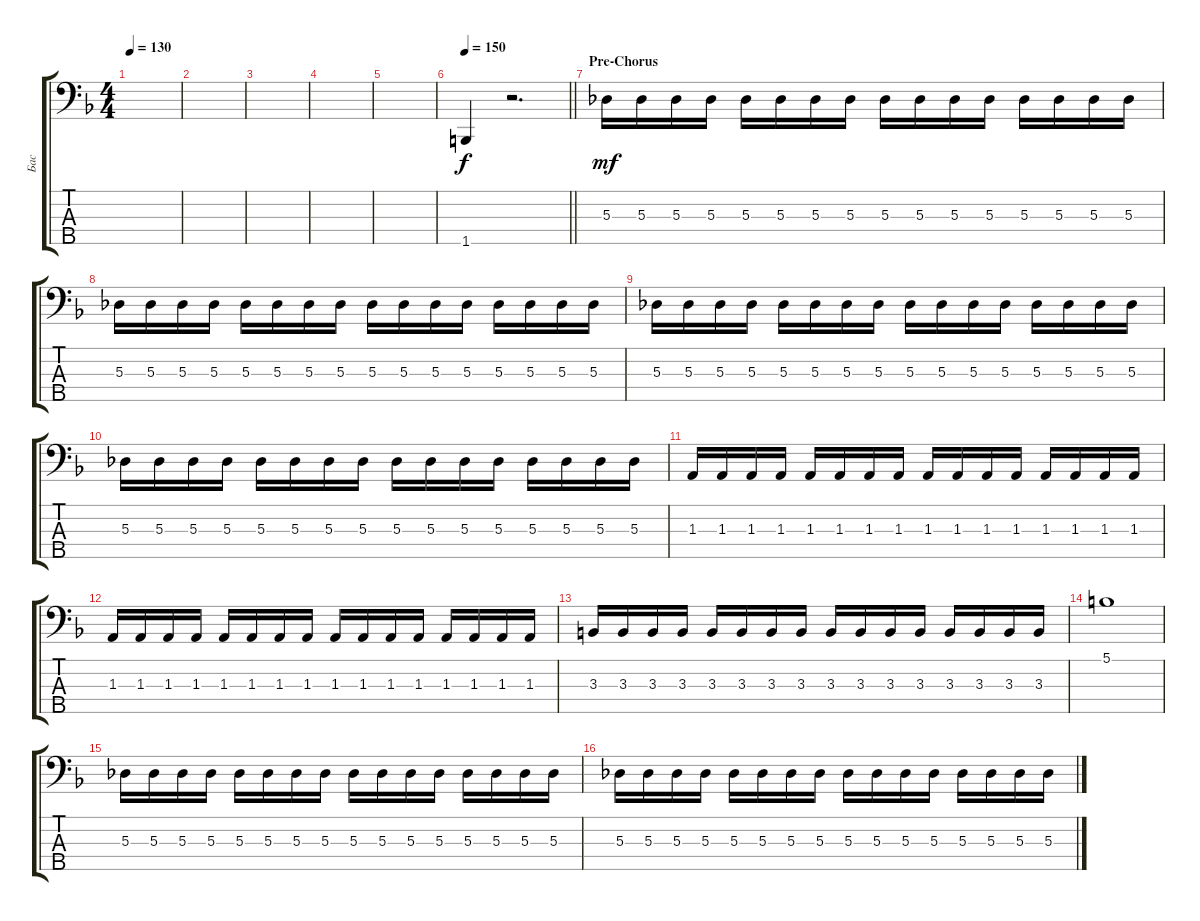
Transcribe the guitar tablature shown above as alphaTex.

\track ("Бас" "Бас") {instrument electricbassfinger}
\staff {score tabs}
\tuning (Gb2 Db2 Ab1 Eb1 Bb0) {hide}
\ts (4 4)
\tempo 130
\clef f4
\ks dminor
|
|
|
|
|
\tempo 150
\barLineRight lightlight
1.5.4 r.2{d} |
\section ("" "Pre-Chorus")
5.3.16{dy mf} 5.3.16 5.3.16 5.3.16 5.3.16 5.3.16 5.3.16 5.3.16 5.3.16 5.3.16 5.3.16 5.3.16 5.3.16 5.3.16 5.3.16 5.3.16 |
5.3.16 5.3.16 5.3.16 5.3.16 5.3.16 5.3.16 5.3.16 5.3.16 5.3.16 5.3.16 5.3.16 5.3.16 5.3.16 5.3.16 5.3.16 5.3.16 |
5.3.16 5.3.16 5.3.16 5.3.16 5.3.16 5.3.16 5.3.16 5.3.16 5.3.16 5.3.16 5.3.16 5.3.16 5.3.16 5.3.16 5.3.16 5.3.16 |
5.3.16 5.3.16 5.3.16 5.3.16 5.3.16 5.3.16 5.3.16 5.3.16 5.3.16 5.3.16 5.3.16 5.3.16 5.3.16 5.3.16 5.3.16 5.3.16 |
1.3.16 1.3.16 1.3.16 1.3.16 1.3.16 1.3.16 1.3.16 1.3.16 1.3.16 1.3.16 1.3.16 1.3.16 1.3.16 1.3.16 1.3.16 1.3.16 |
1.3.16 1.3.16 1.3.16 1.3.16 1.3.16 1.3.16 1.3.16 1.3.16 1.3.16 1.3.16 1.3.16 1.3.16 1.3.16 1.3.16 1.3.16 1.3.16 |
3.3.16 3.3.16 3.3.16 3.3.16 3.3.16 3.3.16 3.3.16 3.3.16 3.3.16 3.3.16 3.3.16 3.3.16 3.3.16 3.3.16 3.3.16 3.3.16 |
5.1.1 |
5.3.16 5.3.16 5.3.16 5.3.16 5.3.16 5.3.16 5.3.16 5.3.16 5.3.16 5.3.16 5.3.16 5.3.16 5.3.16 5.3.16 5.3.16 5.3.16 |
5.3.16 5.3.16 5.3.16 5.3.16 5.3.16 5.3.16 5.3.16 5.3.16 5.3.16 5.3.16 5.3.16 5.3.16 5.3.16 5.3.16 5.3.16 5.3.16
